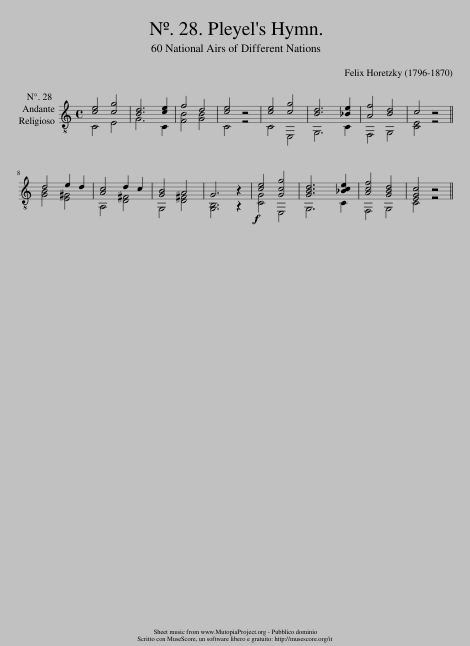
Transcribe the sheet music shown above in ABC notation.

X:1
%%score ( 1 2 )
L:1/8
Q:1/4=110
M:4/4
I:linebreak $
K:C
V:1 treble-8
V:2 treble-8
V:1
 [ce]4 [cg]4 | [Bd]6 [ce]2 | f4 d4 | [ce]4 z4 | [ce]4 [cg]4 | %5
 [Bd]6 [_Be]2 | [Af]4 [Bd]4 | c4 z4 ||$ d4 e2 d2 | [Ac]4 d2 c2 | %10
 [GB]4 A4 | G6 z2 |!f! [ce]4 [Gcg]4 | [GBd]6 [_Bce]2 | [Acf]4 [GBd]4 | %15
 [EGc]4 z4 || %16
V:2
 C4 E4 | G6 C2 | [FB]4 [GB]4 | C4 z4 | C4 E,4 | %5
 G,6 C2 | F,4 G,4 | [CE]4 z4 ||$ [GB]4 [E^G]4 | A,4 [D^F]4 | %10
 G,4 [D^F]4 | [G,B,]6 z2 | [CG]4 E,4 | G,6 C2 | F,4 G,4 | %15
 C4 z4 || %16
